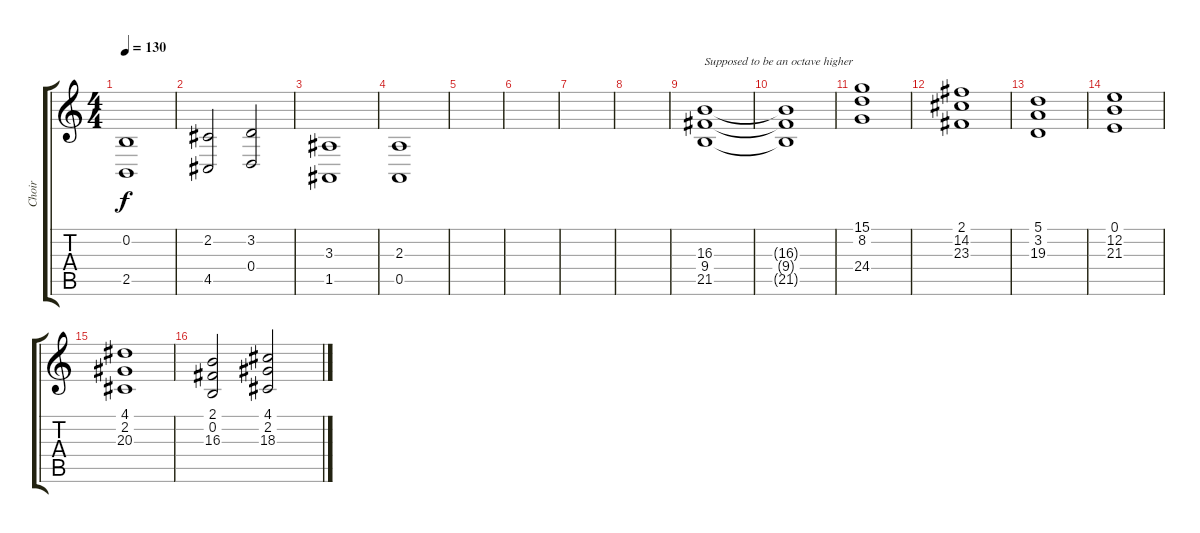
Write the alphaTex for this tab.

\track ("Choir" "Choir") {instrument choiraahs}
\staff {score tabs}
\tuning (E4 B3 G3 D3 A2 E2) {hide}
\ts (4 4)
\tempo 130
\clef g2
\ks c
(0.2 2.5).1{dy f} |
(2.2 4.5).2 (3.2 0.4).2 |
(3.3 1.5).1 |
(2.3 0.5).1 |
|
|
|
|
(16.3 9.4 21.5).1{txt "Supposed to be an octave higher" volume 16} |
(16.3{t} 9.4{t} 21.5{t}).1 |
(15.1 8.2 24.4).1 |
(2.1 14.2 23.3).1 |
(5.1 3.2 19.3).1 |
(0.1 12.2 21.3).1 |
(4.1 2.2 20.3).1 |
(2.1 0.2 16.3).2 (4.1 2.2 18.3).2
